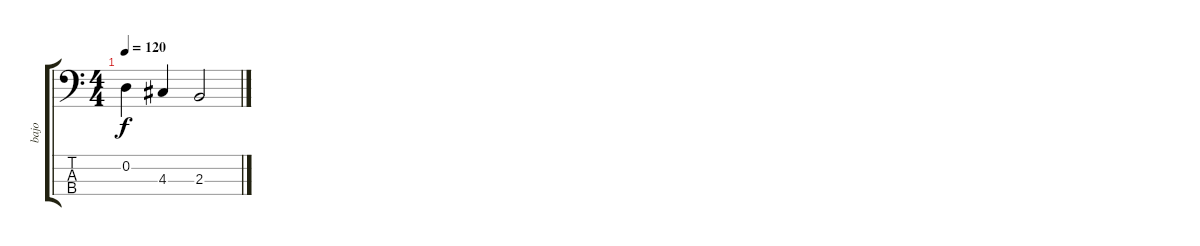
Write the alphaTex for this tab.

\track ("bajo" "bajo") {instrument electricbassfinger}
\staff {score tabs}
\tuning (G2 D2 A1 E1) {hide}
\ts (4 4)
\tempo 120
\clef f4
\ks c
0.2.4{dy f} 4.3.4 2.3.2
